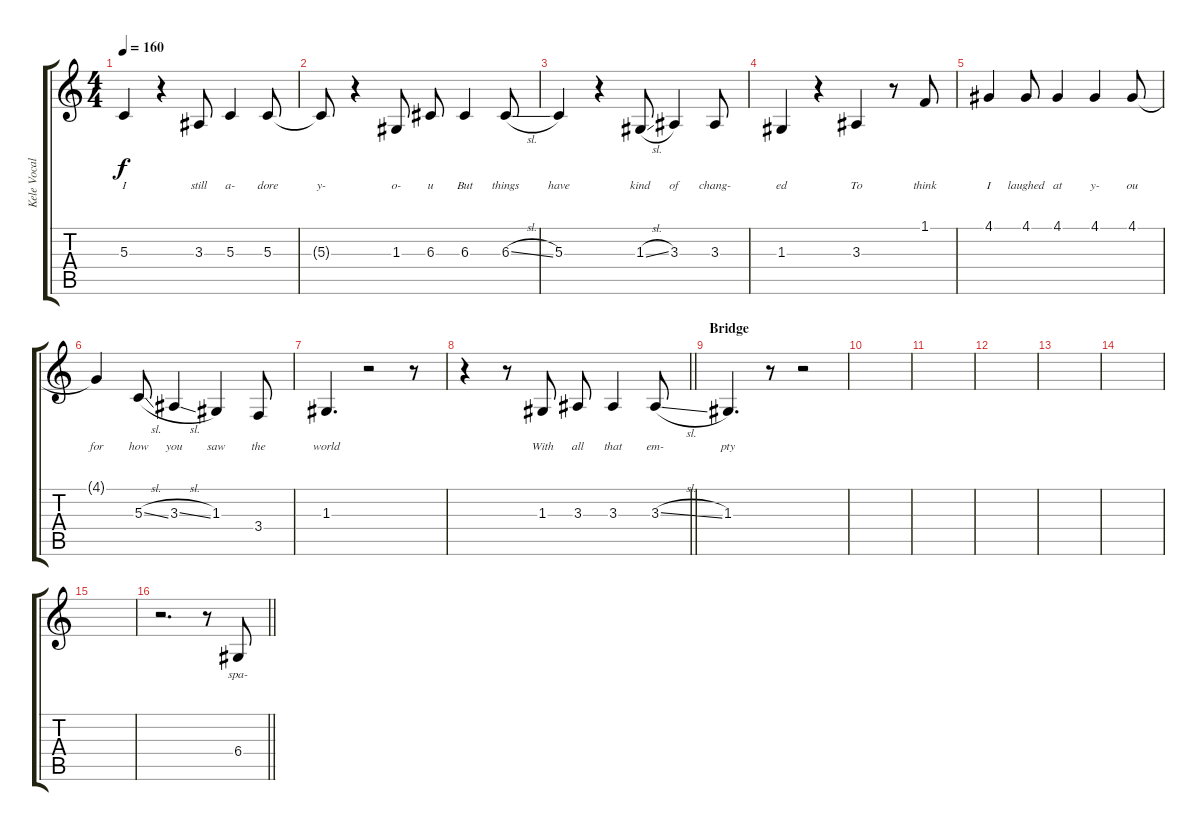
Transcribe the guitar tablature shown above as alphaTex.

\track ("Kele Vocals #1" "Kele Vocal") {instrument oboe}
\staff {score tabs}
\tuning (E4 B3 G3 D3 A2 E2) {hide}
\ts (4 4)
\tempo 160
\clef g2
\ks c
5.3.4{lyrics (0 "I") lyrics (1 "") lyrics (2 "") lyrics (3 "") lyrics (4 "") dy f} r.4 3.3.8{lyrics (0 "still") lyrics (1 "") lyrics (2 "") lyrics (3 "") lyrics (4 "")} 5.3.4{lyrics (0 "a-") lyrics (1 "") lyrics (2 "") lyrics (3 "") lyrics (4 "")} 5.3.8{lyrics (0 "dore") lyrics (1 "") lyrics (2 "") lyrics (3 "") lyrics (4 "")} |
5.3{t}.8{lyrics (0 "y-") lyrics (1 "") lyrics (2 "") lyrics (3 "") lyrics (4 "")} r.4 1.3.8{lyrics (0 "o-") lyrics (1 "") lyrics (2 "") lyrics (3 "") lyrics (4 "")} 6.3.8{lyrics (0 "u") lyrics (1 "") lyrics (2 "") lyrics (3 "") lyrics (4 "")} 6.3.4{lyrics (0 "But") lyrics (1 "") lyrics (2 "") lyrics (3 "") lyrics (4 "")} 6.3{sl}.8{lyrics (0 "things") lyrics (1 "") lyrics (2 "") lyrics (3 "") lyrics (4 "")} |
5.3.4{lyrics (0 "have") lyrics (1 "") lyrics (2 "") lyrics (3 "") lyrics (4 "")} r.4 1.3{sl}.8{lyrics (0 "kind") lyrics (1 "") lyrics (2 "") lyrics (3 "") lyrics (4 "")} 3.3.4{lyrics (0 "of") lyrics (1 "") lyrics (2 "") lyrics (3 "") lyrics (4 "")} 3.3.8{lyrics (0 "chang-") lyrics (1 "") lyrics (2 "") lyrics (3 "") lyrics (4 "")} |
1.3.4{lyrics (0 "ed") lyrics (1 "") lyrics (2 "") lyrics (3 "") lyrics (4 "")} r.4 3.3.4{lyrics (0 "To") lyrics (1 "") lyrics (2 "") lyrics (3 "") lyrics (4 "")} r.8 1.1.8{lyrics (0 "think") lyrics (1 "") lyrics (2 "") lyrics (3 "") lyrics (4 "")} |
4.1.4{lyrics (0 "I") lyrics (1 "") lyrics (2 "") lyrics (3 "") lyrics (4 "")} 4.1.8{lyrics (0 "laughed") lyrics (1 "") lyrics (2 "") lyrics (3 "") lyrics (4 "")} 4.1.4{lyrics (0 "at") lyrics (1 "") lyrics (2 "") lyrics (3 "") lyrics (4 "")} 4.1.4{lyrics (0 "y-") lyrics (1 "") lyrics (2 "") lyrics (3 "") lyrics (4 "")} 4.1.8{lyrics (0 "ou") lyrics (1 "") lyrics (2 "") lyrics (3 "") lyrics (4 "")} |
4.1{t}.4{lyrics (0 "for") lyrics (1 "") lyrics (2 "") lyrics (3 "") lyrics (4 "")} 5.3{sl}.8{lyrics (0 "how") lyrics (1 "") lyrics (2 "") lyrics (3 "") lyrics (4 "")} 3.3{sl}.4{lyrics (0 "you") lyrics (1 "") lyrics (2 "") lyrics (3 "") lyrics (4 "")} 1.3.4{lyrics (0 "saw") lyrics (1 "") lyrics (2 "") lyrics (3 "") lyrics (4 "")} 3.4.8{lyrics (0 "the") lyrics (1 "") lyrics (2 "") lyrics (3 "") lyrics (4 "")} |
1.3.4{d lyrics (0 "world") lyrics (1 "") lyrics (2 "") lyrics (3 "") lyrics (4 "")} r.2 r.8 |
\barLineRight lightlight
r.4 r.8 1.3.8{lyrics (0 "With") lyrics (1 "") lyrics (2 "") lyrics (3 "") lyrics (4 "")} 3.3.8{lyrics (0 "all") lyrics (1 "") lyrics (2 "") lyrics (3 "") lyrics (4 "")} 3.3.4{lyrics (0 "that") lyrics (1 "") lyrics (2 "") lyrics (3 "") lyrics (4 "")} 3.3{sl}.8{lyrics (0 "em-") lyrics (1 "") lyrics (2 "") lyrics (3 "") lyrics (4 "")} |
\section ("" "Bridge ")
1.3.4{d lyrics (0 "pty") lyrics (1 "") lyrics (2 "") lyrics (3 "") lyrics (4 "")} r.8 r.2 |
|
|
|
|
|
|
\barLineRight lightlight
r.2{d} r.8 6.4.8{lyrics (0 "spa-") lyrics (1 "") lyrics (2 "") lyrics (3 "") lyrics (4 "")}
